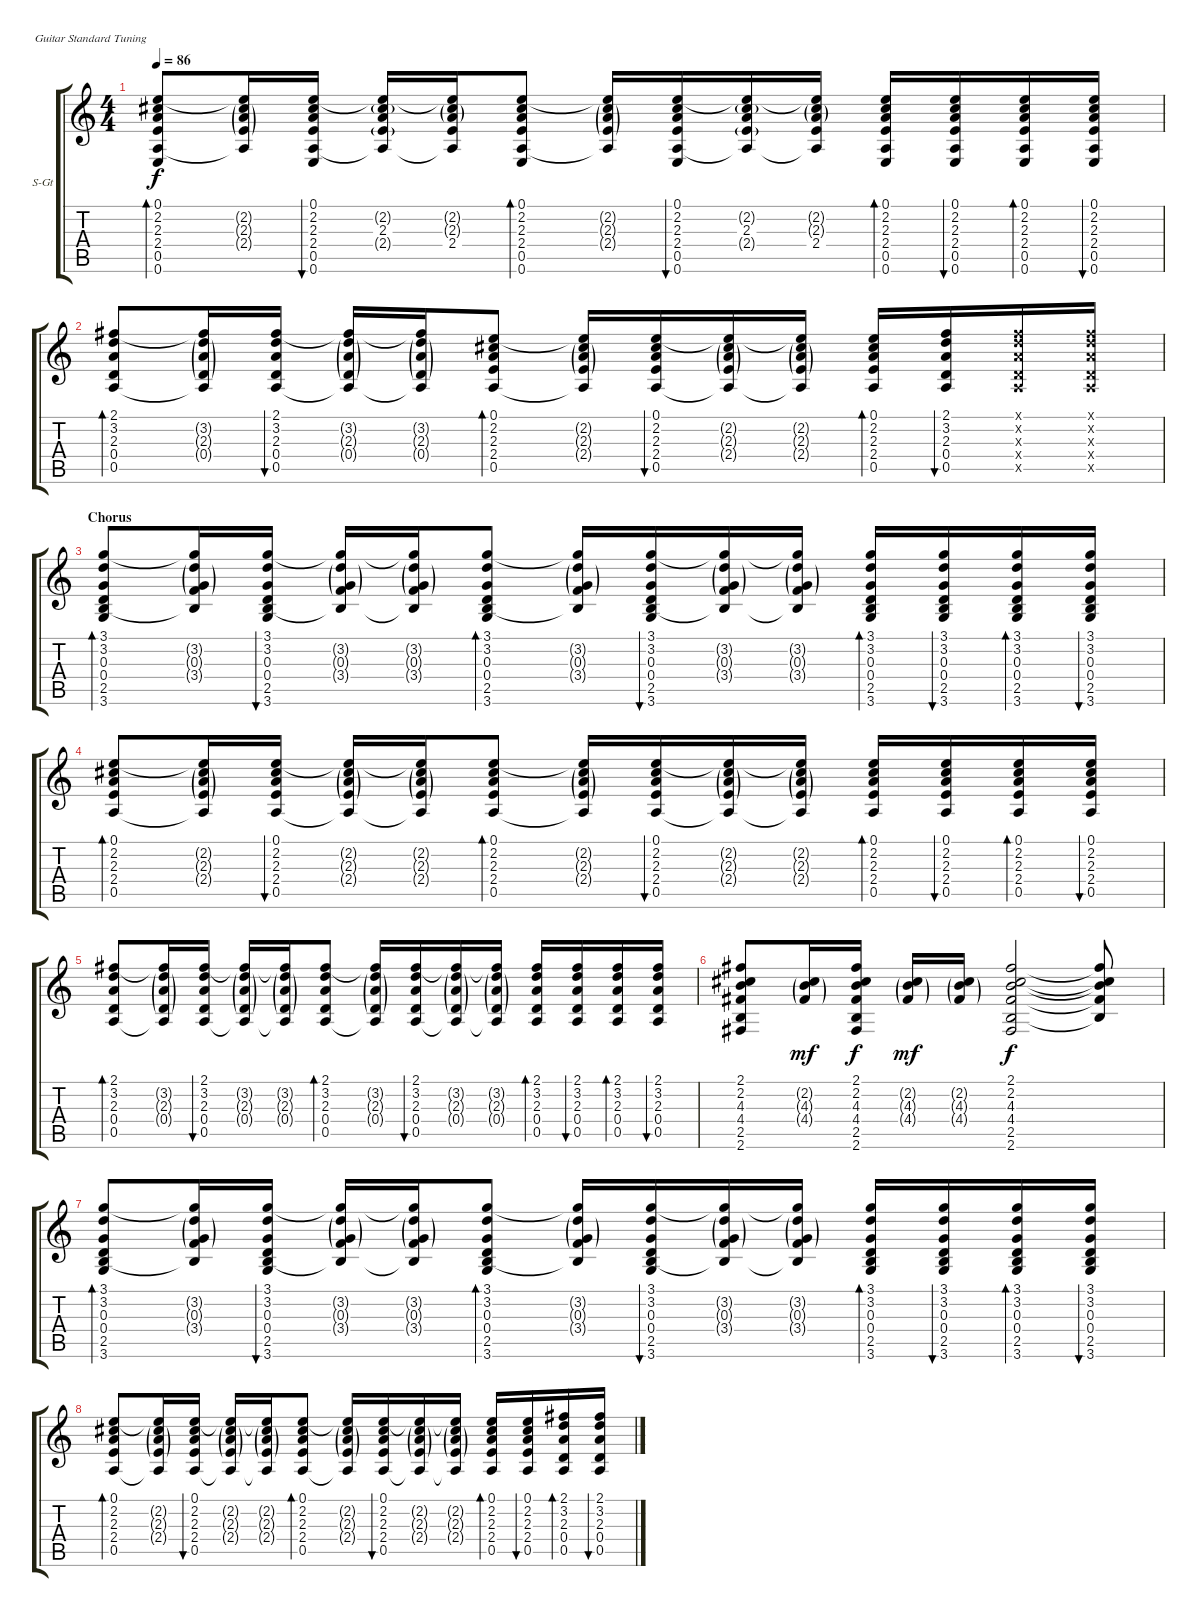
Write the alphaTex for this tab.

\defaultSystemsLayout 4
\bracketExtendMode groupsimilarinstruments
\firstSystemTrackNameOrientation horizontal
\otherSystemsTrackNameOrientation horizontal
\track ("Padge" "S-Gt") {instrument acousticguitarsteel}
\staff {score tabs}
\tuning (E4 B3 G3 D3 A2 E2)
\ts (4 4)
\tempo 86
\clef g2
\scale
0.333333
\ks c
(0.1 2.2 2.3 2.4 0.5 0.6).8{bd 60 dy f} (0.1{t} 2.2{g} 2.3{g} 2.4{g} 0.5{t}).16 (0.1 2.2 2.3 2.4 0.5 0.6).16{bu 60} (0.1{t} 2.2{g} 2.3 2.4{g} 0.5{t}).16 (0.1{t} 2.2{g} 2.3{g} 2.4 0.5{t}).16 (0.1 2.2 2.3 2.4 0.5 0.6).8{bd 60} (0.1{t} 2.2{g} 2.3{g} 2.4{g} 0.5{t}).16 (0.1 2.2 2.3 2.4 0.5 0.6).16{bu 60} (0.1{t} 2.2{g} 2.3 2.4{g} 0.5{t}).16 (0.1{t} 2.2{g} 2.3{g} 2.4 0.5{t}).16 (0.1 2.2 2.3 2.4 0.5 0.6).16{bd 60} (0.1 2.2 2.3 2.4 0.5 0.6).16{bu 60} (0.1 2.2 2.3 2.4 0.5 0.6).16{bd 60} (0.1 2.2 2.3 2.4 0.5 0.6).16{bu 60} |
\scale
0.333333 (2.1 3.2 2.3 0.4 0.5).8{bd 60} (2.1{t} 3.2{g} 2.3{g} 0.4{g} 0.5{t}).16 (2.1 3.2 2.3 0.4 0.5).16{bu 60} (2.1{t} 3.2{g} 2.3{g} 0.4{g} 0.5{t}).16 (2.1{t} 3.2{g} 2.3{g} 0.4{g} 0.5{t}).16 (0.1 2.2 2.3 2.4 0.5).8{bd 60} (0.1{t} 2.2{g} 2.3{g} 2.4{g} 0.5{t}).16 (0.1 2.2 2.3 2.4 0.5).16{bu 60} (0.1{t} 2.2{g} 2.3{g} 2.4{g} 0.5{t}).16 (0.1{t} 2.2{g} 2.3{g} 2.4{g} 0.5{t}).16 (0.1 2.2 2.3 2.4 0.5).16{bd 60} (2.1 3.2 2.3 0.4 0.5).16{bu 60} (2.1{x} 3.2{x} 2.3{x} 0.4{x} 0.5{x}).16 (2.1{x} 3.2{x} 2.3{x} 0.4{x} 0.5{x}).16 |
\section ("" "Chorus")
\scale
0.333333 (3.1 3.2 0.3 0.4 2.5 3.6).8{bd 60} (3.1{t} 3.2{g} 0.3{g} 3.4{g} 2.5{t}).16 (3.1 3.2 0.3 0.4 2.5 3.6).16{bu 60} (3.1{t} 3.2{g} 0.3{g} 3.4{g} 2.5{t}).16 (3.1{t} 3.2{g} 0.3{g} 3.4{g} 2.5{t}).16 (3.1 3.2 0.3 0.4 2.5 3.6).8{bd 60} (3.1{t} 3.2{g} 0.3{g} 3.4{g} 2.5{t}).16 (3.1 3.2 0.3 0.4 2.5 3.6).16{bu 60} (3.1{t} 3.2{g} 0.3{g} 3.4{g} 2.5{t}).16 (3.1{t} 3.2{g} 0.3{g} 3.4{g} 2.5{t}).16 (3.1 3.2 0.3 0.4 2.5 3.6).16{bd 60} (3.1 3.2 0.3 0.4 2.5 3.6).16{bu 60} (3.1 3.2 0.3 0.4 2.5 3.6).16{bd 60} (3.1 3.2 0.3 0.4 2.5 3.6).16{bu 60} |
\scale
0.333333 (0.1 2.2 2.3 2.4 0.5).8{bd 60} (0.1{t} 2.2{g} 2.3{g} 2.4{g} 0.5{t}).16 (0.1 2.2 2.3 2.4 0.5).16{bu 60} (0.1{t} 2.2{g} 2.3{g} 2.4{g} 0.5{t}).16 (0.1{t} 2.2{g} 2.3{g} 2.4{g} 0.5{t}).16 (0.1 2.2 2.3 2.4 0.5).8{bd 60} (0.1{t} 2.2{g} 2.3{g} 2.4{g} 0.5{t}).16 (0.1 2.2 2.3 2.4 0.5).16{bu 60} (0.1{t} 2.2{g} 2.3{g} 2.4{g} 0.5{t}).16 (0.1{t} 2.2{g} 2.3{g} 2.4{g} 0.5{t}).16 (0.1 2.2 2.3 2.4 0.5).16{bd 60} (0.1 2.2 2.3 2.4 0.5).16{bu 60} (0.1 2.2 2.3 2.4 0.5).16{bd 60} (0.1 2.2 2.3 2.4 0.5).16{bu 60} |
\scale
0.333333 (2.1 3.2 2.3 0.4 0.5).8{bd 60} (2.1{t} 3.2{g} 2.3{g} 0.4{g} 0.5{t}).16 (2.1 3.2 2.3 0.4 0.5).16{bu 60} (2.1{t} 3.2{g} 2.3{g} 0.4{g} 0.5{t}).16 (2.1{t} 3.2{g} 2.3{g} 0.4{g} 0.5{t}).16 (2.1 3.2 2.3 0.4 0.5).8{bd 60} (2.1{t} 3.2{g} 2.3{g} 0.4{g} 0.5{t}).16 (2.1 3.2 2.3 0.4 0.5).16{bu 60} (2.1{t} 3.2{g} 2.3{g} 0.4{g} 0.5{t}).16 (2.1{t} 3.2{g} 2.3{g} 0.4{g} 0.5{t}).16 (2.1 3.2 2.3 0.4 0.5).16{bd 60} (2.1 3.2 2.3 0.4 0.5).16{bu 60} (2.1 3.2 2.3 0.4 0.5).16{bd 60} (2.1 3.2 2.3 0.4 0.5).16{bu 60} |
\scale
0.333333 (2.1 2.2 4.3 4.4 2.5 2.6).8 (2.2{g} 4.3{g} 4.4{g}).16{dy mf} (2.1 2.2 4.3 4.4 2.5 2.6).16{dy f} (2.2{g} 4.3{g} 4.4{g}).16{dy mf} (2.2{g} 4.3{g} 4.4{g}).16 (2.1 2.2 4.3 4.4 2.5 2.6).2{dy f} (2.1{t} 2.2{t} 4.3{t} 4.4{t} 2.5{t}).8 |
\scale
0.333333 (3.1 3.2 0.3 0.4 2.5 3.6).8{bd 60} (3.1{t} 3.2{g} 0.3{g} 3.4{g} 2.5{t}).16 (3.1 3.2 0.3 0.4 2.5 3.6).16{bu 60} (3.1{t} 3.2{g} 0.3{g} 3.4{g} 2.5{t}).16 (3.1{t} 3.2{g} 0.3{g} 3.4{g} 2.5{t}).16 (3.1 3.2 0.3 0.4 2.5 3.6).8{bd 60} (3.1{t} 3.2{g} 0.3{g} 3.4{g} 2.5{t}).16 (3.1 3.2 0.3 0.4 2.5 3.6).16{bu 60} (3.1{t} 3.2{g} 0.3{g} 3.4{g} 2.5{t}).16 (3.1{t} 3.2{g} 0.3{g} 3.4{g} 2.5{t}).16 (3.1 3.2 0.3 0.4 2.5 3.6).16{bd 60} (3.1 3.2 0.3 0.4 2.5 3.6).16{bu 60} (3.1 3.2 0.3 0.4 2.5 3.6).16{bd 60} (3.1 3.2 0.3 0.4 2.5 3.6).16{bu 60} |
\scale
0.333333 (0.1 2.2 2.3 2.4 0.5).8{bd 60} (0.1{t} 2.2{g} 2.3{g} 2.4{g} 0.5{t}).16 (0.1 2.2 2.3 2.4 0.5).16{bu 60} (0.1{t} 2.2{g} 2.3{g} 2.4{g} 0.5{t}).16 (0.1{t} 2.2{g} 2.3{g} 2.4{g} 0.5{t}).16 (0.1 2.2 2.3 2.4 0.5).8{bd 60} (0.1{t} 2.2{g} 2.3{g} 2.4{g} 0.5{t}).16 (0.1 2.2 2.3 2.4 0.5).16{bu 60} (0.1{t} 2.2{g} 2.3{g} 2.4{g} 0.5{t}).16 (0.1{t} 2.2{g} 2.3{g} 2.4{g} 0.5{t}).16 (0.1 2.2 2.3 2.4 0.5).16{bd 60} (0.1 2.2 2.3 2.4 0.5).16{bu 60} (2.1 3.2 2.3 0.4 0.5).16{bd 60} (2.1 3.2 2.3 0.4 0.5).16{bu 60}
